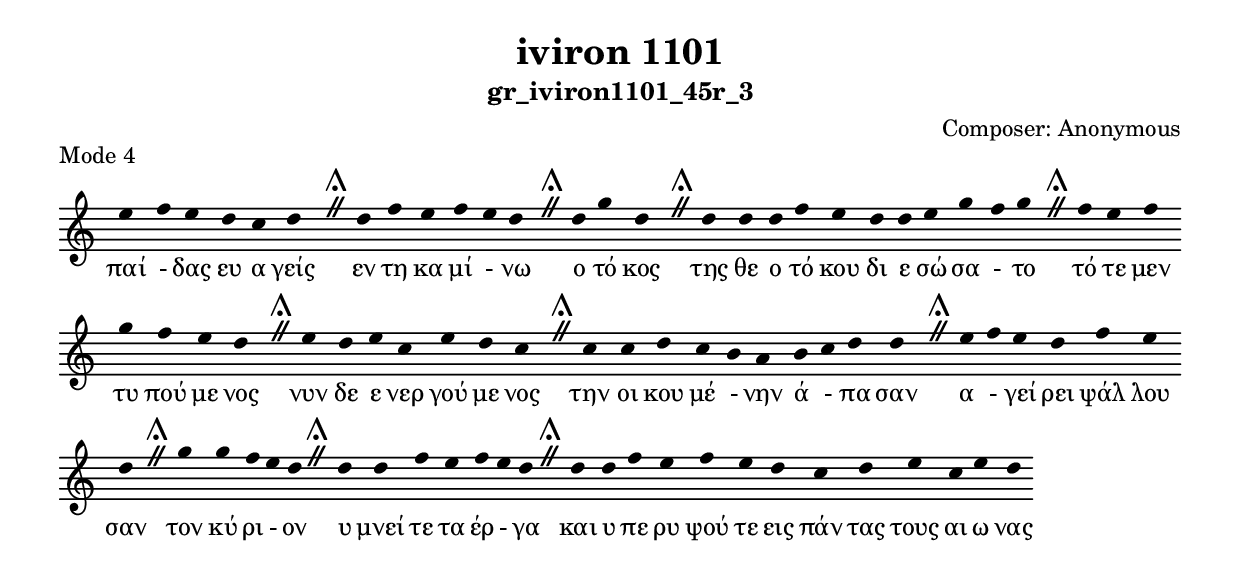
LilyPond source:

\include "gregorian.ly"

	\header {
 	  title = "iviron 1101"
	  subtitle = "gr_iviron1101_45r_3"
	  composer = "Composer: Αnonymous"
	  piece = "Mode 4"
	}

	chant = {
	  e''4 f''4 e''4 d''4 c''4 d''4 \divisioMaior
 d''4 f''4 e''4 f''4 e''4 d''4 \divisioMaior
 d''4 g''4 d''4 \divisioMaior
 d''4 d''4 d''4 f''4 e''4 d''4 d''4 e''4 g''4 f''4 g''4 \divisioMaior
 f''4 e''4 f''4 g''4 f''4 e''4 d''4 \divisioMaior
 e''4 d''4 e''4 c''4 e''4 d''4 c''4 \divisioMaior
 c''4 c''4 d''4 c''4 b'4 a'4 b'4 c''4 d''4 d''4 \divisioMaior
 e''4 f''4 e''4 d''4 f''4 e''4 d''4 \divisioMaior
 g''4 g''4 f''4 e''4 d''4 \divisioMaior
 d''4 d''4 f''4 e''4 f''4 e''4 d''4 \divisioMaior
 d''4 d''4 f''4 e''4 f''4 e''4 d''4 c''4 d''4 e''4 c''4 e''4 d''4\finalis
	}

	verba = \lyricmode {παί - δας ευ α γείς 
εν τη κα μί - νω 
ο τό κος 
της θε ο τό κου δι ε σώ σα - το 
τό τε μεν τυ πού με νος 
νυν δε ε νερ γού με νος 
την οι κου μέ - νην ά - πα σαν 
α - γεί ρει ψάλ λου σαν 
τον κύ ρι - ον 
υ μνεί τε τα έρ - γα 
και υ πε ρυ ψού τε εις πάν τας τους αι ω νας 
	}


	\score {
	  \new Staff <<
	  \new Voice = "melody" \chant
	  \new Lyrics = "one" \lyricsto melody \verba
	  >>
	  \layout {
	    \context {
	      \Staff
	      \remove "Time_signature_engraver"
	      \remove "Bar_engraver"
	    }
	    \context {
	      \Voice
	      \remove "Stem_engraver"
	    }
	  }
	}